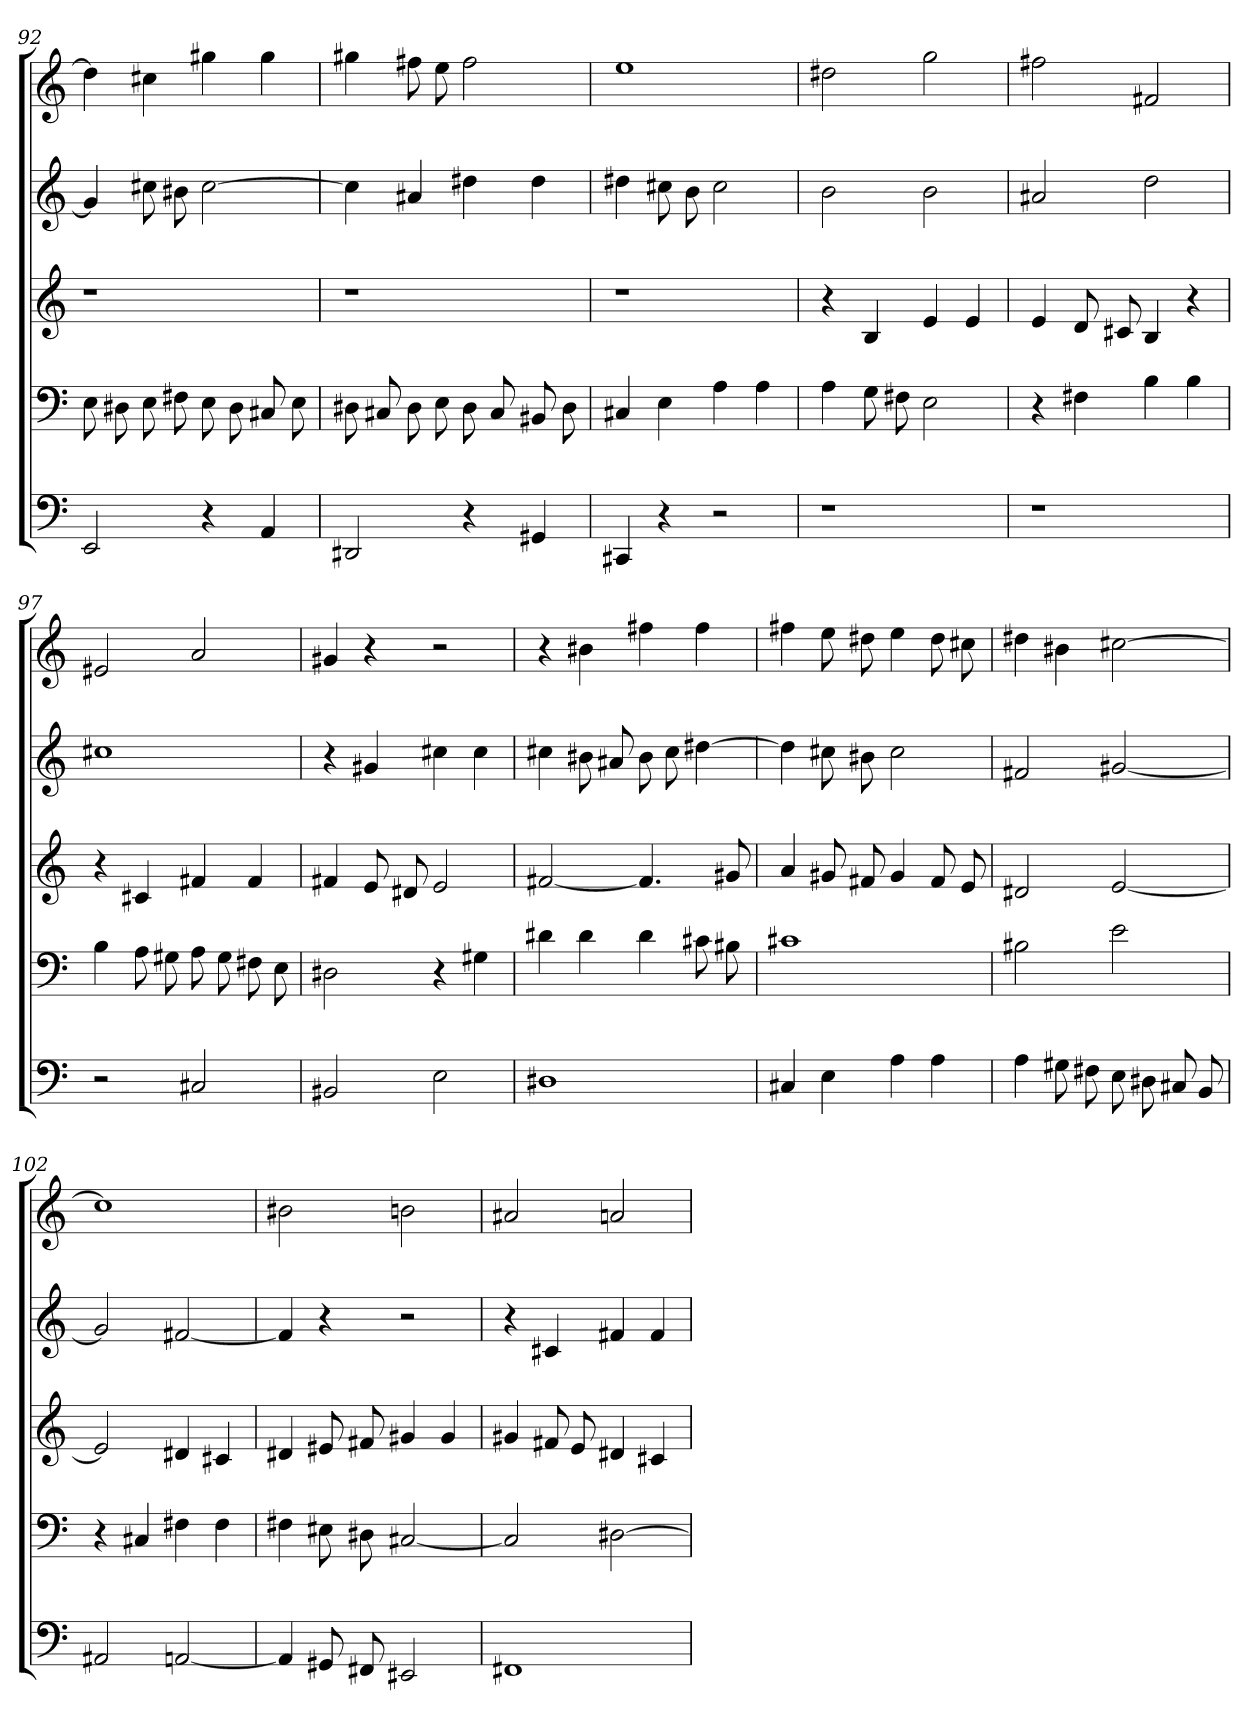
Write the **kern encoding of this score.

**kern	**kern	**kern	**kern	**kern
*part5	*part4	*part3	*part2	*part1
*staff5	*staff4	*staff3	*staff2	*staff1
=92	=92	=92	=92	=92
2EE	8E	1r	4g#]	4dd#]
.	8D#X	.	.	.
.	8E	.	8cc#X	4cc#X
.	8F#X	.	8b#X	.
4r	8E	.	[2cc#	4gg#X
.	8D#	.	.	.
4AA	8C#X	.	.	4gg#
.	8E	.	.	.
=93	=93	=93	=93	=93
2DD#X	8D#X	1r	4cc#]	4gg#X
.	8C#X	.	.	.
.	8D#	.	4a#X	8ff#X
.	8E	.	.	8ee
4r	8D#	.	4dd#X	2ff#
.	8C#	.	.	.
4GG#X	8BB#X	.	4dd#	.
.	8D#	.	.	.
=94	=94	=94	=94	=94
4CC#X	4C#X	1r	4dd#X	1ee
4r	4E	.	8cc#X	.
.	.	.	8b	.
2r	4A	.	2cc#	.
.	4A	.	.	.
=95	=95	=95	=95	=95
1r	4A	4r	2b	2dd#X
.	8G	4B	.	.
.	8F#X	.	.	.
.	2E	4e	2b	2gg
.	.	4e	.	.
=96	=96	=96	=96	=96
1r	4r	4e	2a#X	2ff#X
.	4F#X	8d	.	.
.	.	8c#X	.	.
.	4B	4B	2dd	2f#X
.	4B	4r	.	.
=97	=97	=97	=97	=97
2r	4B	4r	1cc#X	2e#X
.	8A	4c#X	.	.
.	8G#X	.	.	.
2C#X	8A	4f#X	.	2a
.	8G#	.	.	.
.	8F#X	4f#	.	.
.	8E	.	.	.
=98	=98	=98	=98	=98
2BB#X	2D#X	4f#X	4r	4g#X
.	.	8e	4g#X	4r
.	.	8d#X	.	.
2E	4r	2e	4cc#X	2r
.	4G#X	.	4cc#	.
=99	=99	=99	=99	=99
1D#X	4d#X	[2f#X	4cc#X	4r
.	4d#	.	8b#X	4b#X
.	.	.	8a#X	.
.	4d#	4.f#]	8b#	4ff#X
.	.	.	8cc#	.
.	8c#X	.	[4dd#X	4ff#
.	8B#X	8g#X	.	.
=100	=100	=100	=100	=100
4C#X	1c#X	4a	4dd#]	4ff#X
4E	.	8g#X	8cc#X	8ee
.	.	8f#X	8b#X	8dd#X
4A	.	4g#	2cc#	4ee
4A	.	8f#	.	8dd#
.	.	8e	.	8cc#X
=101	=101	=101	=101	=101
4A	2B#X	2d#X	2f#X	4dd#X
8G#X	.	.	.	4b#X
8F#X	.	.	.	.
8E	2e	[2e	[2g#X	[2cc#X
8D#X	.	.	.	.
8C#X	.	.	.	.
8BB	.	.	.	.
=102	=102	=102	=102	=102
2AA#X	4r	2e]	2g#]	1cc#]
.	4C#X	.	.	.
[2AAn	4F#X	4d#X	[2f#X	.
.	4F#	4c#X	.	.
=103	=103	=103	=103	=103
4AA]	4F#X	4d#X	4f#]	2b#X
8GG#X	8E#X	8e#X	4r	.
8FF#X	8D#X	8f#X	.	.
2EE#X	[2C#X	4g#X	2r	2bn
.	.	4g#	.	.
=104	=104	=104	=104	=104
1FF#X	2C#]	4g#X	4r	2a#X
.	.	8f#X	4c#X	.
.	.	8e	.	.
.	[2D#X	4d#X	4f#X	2an
.	.	4c#X	4f#	.
=	=	=	=	=
*-	*-	*-	*-	*-
